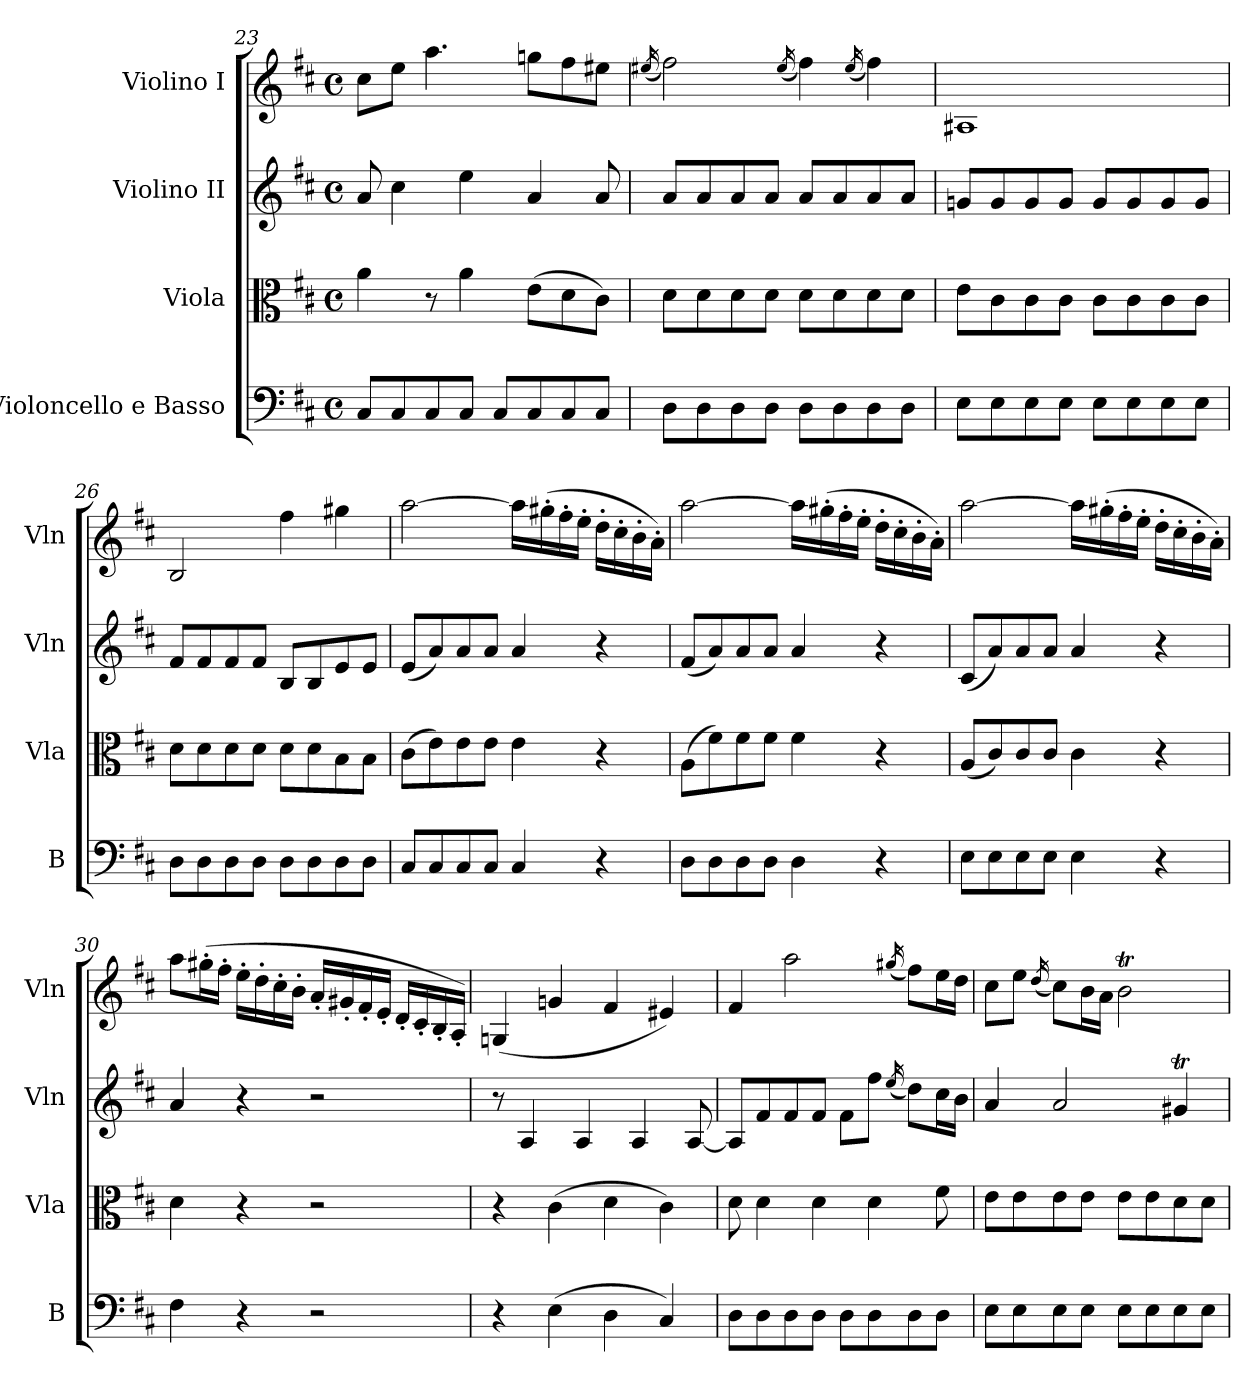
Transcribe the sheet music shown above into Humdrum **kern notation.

**kern	**kern	**kern	**kern
*part4	*part3	*part2	*part1
*staff4	*staff3	*staff2	*staff1
*I"Violoncello e Basso	*I"Viola	*I"Violino II	*I"Violino I
*I'B	*I'Vla	*I'Vln	*I'Vln
!!LO:LB:g=z
*clefF4	*clefC3	*clefG2	*clefG2
*k[f#c#]	*k[f#c#]	*k[f#c#]	*k[f#c#]
*D:	*D:	*D:	*D:
*M4/4	*M4/4	*M4/4	*M4/4
*met(c)	*met(c)	*met(c)	*met(c)
=23	=23	=23	=23
8C#L	4a	8a	8cc#L
8C#	.	4cc#	8eeJ
8C#	8r	.	4.aa
8C#J	4a	4ee	.
8C#L	.	.	.
8C#	(8eL	4a	8ggnL
8C#	8d	.	8ff#
8C#J	8c#J)	8a	8ee#XJ
=24	=24	=24	=24
.	.	.	(<16qee#X/
8DL	8dL	8aL	2ff#)
8D	8d	8a	.
8D	8d	8a	.
8DJ	8dJ	8aJ	.
.	.	.	(<16qee#/
8DL	8dL	8aL	4ff#)
8D	8d	8a	.
.	.	.	(<16qee#/
8D	8d	8a	4ff#)
8DJ	8dJ	8aJ	.
=25	=25	=25	=25
8EL	8eL	8gnL	1A#X
8E	8c#	8g	.
8E	8c#	8g	.
8EJ	8c#J	8gJ	.
8EL	8c#L	8gL	.
8E	8c#	8g	.
8E	8c#	8g	.
8EJ	8c#J	8gJ	.
=26	=26	=26	=26
8DL	8dL	8f#L	2B
8D	8d	8f#	.
8D	8d	8f#	.
8DJ	8dJ	8f#J	.
8DL	8dL	8BL	4ff#
8D	8d	8B	.
8D	8B	8e	4gg#X
8DJ	8BJ	8eJ	.
=27	=27	=27	=27
8C#L	(8c#L	(8eL	[2aa
8C#	8e)	8a)	.
8C#	8e	8a	.
8C#J	8eJ	8aJ	.
4C#	4e	4a	16aaLL]
.	.	.	(16gg#X'
.	.	.	16ff#'
.	.	.	16ee'JJ
4r	4r	4r	16dd'LL
.	.	.	16cc#'
.	.	.	16b'
.	.	.	16a'JJ)
!!LO:PB:g=z
=28	=28	=28	=28
8DL	(8AL	(8f#L	[2aa
8D	8f#)	8a)	.
8D	8f#	8a	.
8DJ	8f#J	8aJ	.
4D	4f#	4a	16aaLL]
.	.	.	(16gg#X'
.	.	.	16ff#'
.	.	.	16ee'JJ
4r	4r	4r	16dd'LL
.	.	.	16cc#'
.	.	.	16b'
.	.	.	16a'JJ)
=29	=29	=29	=29
8EL	(8AL	(8c#L	[2aa
8E	8c#)	8a)	.
8E	8c#	8a	.
8EJ	8c#J	8aJ	.
4E	4c#	4a	16aaLL]
.	.	.	(16gg#X'
.	.	.	16ff#'
.	.	.	16ee'JJ
4r	4r	4r	16dd'LL
.	.	.	16cc#'
.	.	.	16b'
.	.	.	16a'JJ)
=30	=30	=30	=30
4F#	4d	4a	8aaL
.	.	.	(16gg#X'L
.	.	.	16ff#'JJ
4r	4r	4r	16ee'LL
.	.	.	16dd'
.	.	.	16cc#'
.	.	.	16b'JJ
2r	2r	2r	16a'LL
.	.	.	16g#X'
.	.	.	16f#'
.	.	.	16e'JJ
.	.	.	16d'LL
.	.	.	16c#'
.	.	.	16B'
.	.	.	16A'JJ)
!!LO:LB:g=z
=31	=31	=31	=31
4r	4r	8r	(4Gn
.	.	4A	.
(4E	(4c#	.	4gn
.	.	4A	.
4D	4d	.	4f#
.	.	4A	.
4C#)	4c#)	.	4e#X)
.	.	[8A	.
=32	=32	=32	=32
8DL	8d	8AL]	4f#
8D	4d	8f#	.
8D	.	8f#	2aa
8DJ	4d	8f#J	.
8DL	.	8f#L	.
8D	4d	8ff#J	.
.	.	(<16qee/	(<16qgg#X/
8D	.	8ddL)	8ff#L)
8DJ	8f#	16cc#L	16eeL
.	.	16bJJ	16ddJJ
=33	=33	=33	=33
8EL	8eL	4a	8cc#L
8E	8e	.	8eeJ
.	.	.	(<16qdd/
8E	8e	2a	8cc#L)
8EJ	8eJ	.	16bL
.	.	.	16aJJ
8EL	8eL	.	2bT
8E	8e	.	.
8E	8d	4g#Xt	.
8EJ	8dJ	.	.
=	=	=	=
*-	*-	*-	*-
